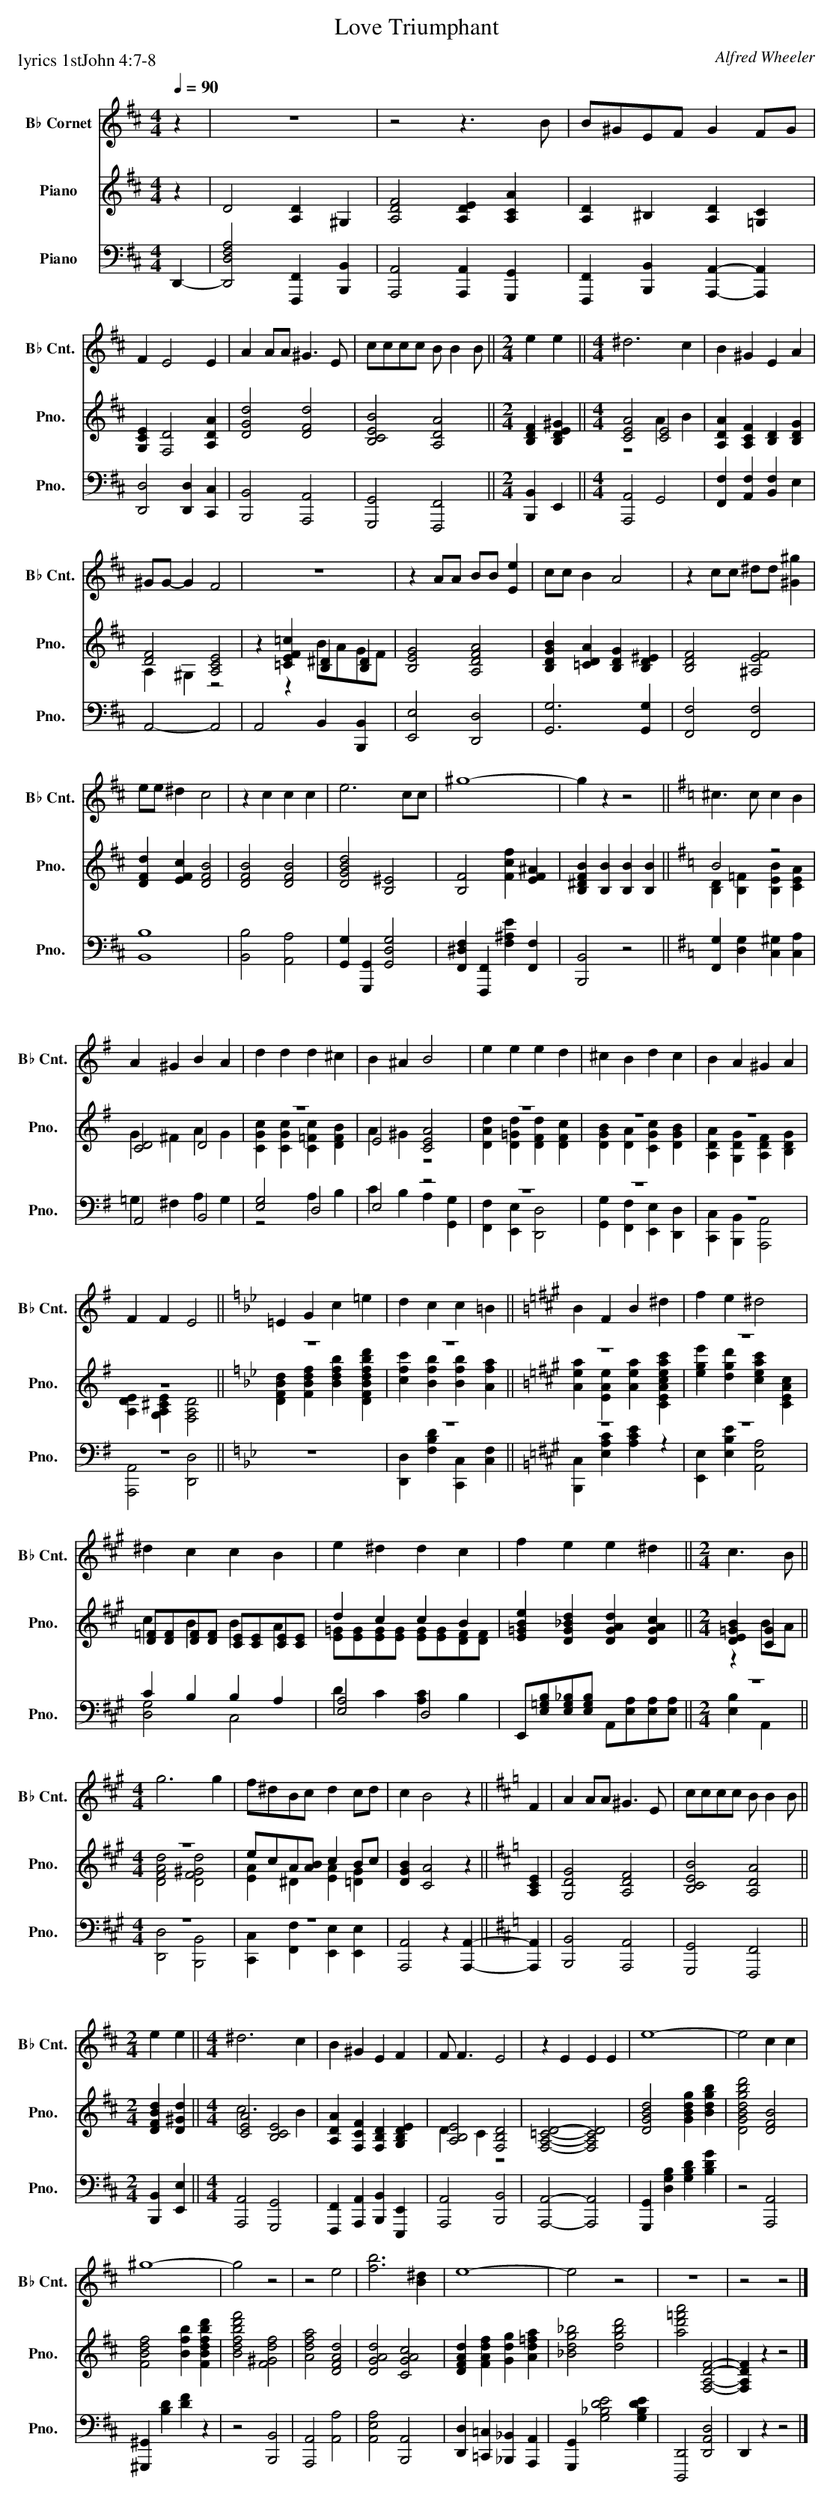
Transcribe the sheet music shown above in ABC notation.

X:1
T:Love Triumphant
C:Alfred Wheeler
P:lyrics 1stJohn 4:7-8
%%score 1 ( 2 3 ) ( 4 5 )
L:1/4
Q:1/4=90
M:4/4
K:D
V:1 treble transpose=-2 nm="B♭ Cornet" snm="B♭ Cnt."
V:2 treble nm="Piano" snm="Pno."
V:3 treble
V:4 bass nm="Piano" snm="Pno."
V:5 bass
V:1
[K:D] z | z4 | z2 z3/2 B/ | B/^G/E/F/ G F/G/ |$ F E2 E | A A/A/ ^G3/2 E/ | c/c/c/c/ B/ B B/ ||
[M:2/4] e e ||[M:4/4] ^d3 c | B ^G E A |$ ^G/G/- G F2 | z4 | z A/A/ B/B/ [Ee] | c/c/ B A2 |
z c/c/ ^d/d/ [^G^g] |$ e/e/ ^d c2 | z c c c | e3 c/c/ | ^g4- | g z z2 ||[K:G] ^c3/2 c/ c B |$
A ^G B A | d d d ^c | B ^A B2 | e e e d | ^c B d c | B A ^G A |$ F F E2 ||[K:Bb] =E G c =e |
d c c =B ||[K:A] B F B ^d | f e ^d2 |$ ^d c c B | e ^d d c | f e e ^d ||[M:2/4] c3/2 B/ ||$
[M:4/4] g3 g | f/^d/B/c/ d c/d/ | c B2 z ||[K:D] F | A A/A/ ^G3/2 E/ | c/c/c/c/ B/ B B/ ||$
[M:2/4] e e ||[M:4/4] ^d3 c | B ^G E F | F/ F3/2 E2 | z E E E | e4- | e2 c c |$ ^g4- | g2 z2 |
z2 e2 | [fb]3 [B^d] | e4- | e2 z2 | z4 | z2 z2 |]
V:2
z | D2 [A,D] ^G, | [A,DF]2 [A,DE] [A,CA] | [A,D] ^B, [A,D] [=G,C] |$ [G,CE] [F,D]2 [A,DA] |
[DGd]2 [DFd]2 | [B,CEB]2 [A,DA]2 ||[M:2/4] [B,DF] [B,DE^G] ||[M:4/4] [CEA]2 [CE]2 |
[A,DA] [A,CF] [B,D] [B,DG] |$ [DF]2 [A,CE]2 | z [=CEF=c] [B,^D] [B,D] | [B,EG]2 [A,DFA]2 |
[B,DGB] [=CDA] [B,DG] [B,D^E] | [B,DF]2 [^A,EF]2 |$ [DFd] [EFc] [DFB]2 | [DFB]2 [DFB]2 |
[DGBd]2 [B,^E]2 | [B,F]2 [Fcf] [EF^A] | [B,^DFB] [B,B] [B,B] [B,B] ||[K:G] B2 z2 |$ [CD]2 D2 |
z4 | E2 [CEA]2 | z4 | z4 | z4 |$ z4 ||[K:Bb] z4 | z4 ||[K:A] z4 | z4 |$
[D=F]/[DF]/[DF]/[DF]/ [CE]/[CE]/[CE]/[CE]/ | d c c B | [E=GBe] [DG_Bd] [DGAd] [DGAc] ||
[M:2/4] [DE=GB] [CG] ||$[M:4/4] z4 | e/c/A/[AB]/ c B/c/ | [DGB] [CA]2 z ||[K:D] [A,CE] |
[G,DG]2 [A,DF]2 | [B,CEB]2 [A,DA]2 ||$[M:2/4] [DFBd] [D^Gd] ||[M:4/4] [CEA]2 [B,CE]2 |
[A,DA] [F,CF] [F,B,D] [G,B,DE] | [A,B,E]2 [F,B,D]2 | [F,A,=CD]2- [F,A,CD]2 |
[DGBd]2 [GBdg] [Bdgb] | [DGBdgbd']2 [DFB]2 |$ [FBdf]2 [Bfb] [FBdfbd'] | [Bdfbd'f']2 [F^Gdf]2 |
[Adfa]2 [DFAd]2 | [DGAd]2 [CGAc]2 | [DFAd] [FAdf] [Gdg] [Ad=fa] | [_Bdg_b]2 [dgbd']2 |
[ad'=f'a']2 [F,A,DF]2- | [F,A,DF] z z2 |]
V:3
x | x4 | x4 | x4 |$ x4 | x4 | x4 ||[M:2/4] x2 ||[M:4/4] z2 A B | x4 |$ A, ^G, z2 | z z B/A/G/F/ |
x4 | x4 | x4 |$ x4 | x4 | x4 | x4 | x4 ||[K:G] [B,D] [B,=F] [B,EB] [CEA] |$ G ^F A G |
[CGc] [CGc] [C=Fc] [DFB] | A ^G z2 | [DAd] [D=Gd] [DFd] [DFc] | [DGB] [DA] [CGc] [DGB] |
[A,DA] [G,DG] [A,DF] [B,DG] |$ [A,DE] [G,A,^CE] [F,A,D]2 ||
[K:Bb] [DFBd] [FBdf] [Bdfb] [DFBdfbd'] | [cfc'] [Bfb] [Bfb] [Afa] ||
[K:A] [Aea] [EAe] [Aea] [CEAceac'] | [ege'] [dgd'] [ceac'] [CEAc] |$ c B B A |
[E=G]/[EG]/[EG]/[EG]/ [EG]/[EG]/[DF]/[DF]/ | x4 ||[M:2/4] z B/A/ ||$[M:4/4] [DFAd]2 [DF^Gd]2 |
[EA] ^D [EA] [=DG] | x4 ||[K:D] x | x4 | x4 ||$[M:2/4] x2 ||[M:4/4] c3 B | x4 | D C z2 | x4 | x4 |
x4 |$ x4 | x4 | x4 | x4 | x4 | x4 | x4 | x4 |]
V:4
D,,- | [D,,D,F,A,]2 [F,,,F,,] [B,,,B,,] | [A,,,A,,]2 [A,,,A,,] [G,,,G,,] |
[F,,,F,,] [B,,,B,,] [A,,,A,,]- [A,,,A,,] |$ [D,,D,]2 [D,,D,] [C,,C,] | [B,,,B,,]2 [A,,,A,,]2 |
[G,,,G,,]2 [F,,,F,,]2 ||[M:2/4] [B,,,B,,] E,, ||[M:4/4] [A,,,A,,]2 G,,2 |
[F,,F,] [A,,F,] [B,,F,] E, |$ A,,2- A,,2 | A,,2 B,, [B,,,B,,] | [E,,E,]2 [D,,D,]2 |
[G,,G,]3 [G,,G,] | [F,,F,]2 [F,,F,]2 |$ [B,,B,]4 | [B,,B,]2 [A,,A,]2 |
[G,,G,] [G,,,G,,] [G,,D,G,]2 | [F,,^D,F,] [F,,,F,,] [F,^A,E] [F,,F,] | [B,,,B,,]2 z2 ||
[K:G] [F,,G,] [D,G,] [C,^G,] [C,A,] |$ A,,2 B,,2 | [E,G,]2 D,2 | E,2 z2 | z4 | z4 | z4 |$ z4 ||
[K:Bb] z4 | z4 ||[K:A] z4 | z4 |$ C B, B, A, | [E,A,]2 D,2 |
E,,/[E,=G,B,]/[E,G,_B,]/[E,G,B,]/ A,,/[E,A,]/[E,A,]/[E,A,]/ ||[M:2/4] z2 ||$[M:4/4] z4 | z4 |
[A,,,A,,]2 z [A,,,A,,]- ||[K:D] [A,,,A,,] | [B,,,B,,]2 [A,,,A,,]2 | [G,,,G,,]2 [F,,,F,,]2 ||$
[M:2/4] [B,,,B,,] [E,,E,] ||[M:4/4] [A,,,A,,]2 [G,,,G,,]2 |
[F,,,F,,] [A,,,A,,] [B,,,B,,] [E,,,E,,] | [A,,,A,,]2 [B,,,B,,]2 | [A,,,A,,]2- [A,,,A,,]2 |
[G,,,G,,] [D,G,B,] [G,B,D] [B,DG] | z2 [A,,,A,,]2 |$ [^G,,,^G,,] [B,D] [DF] z | z2 [B,,,B,,]2 |
[A,,,A,,]2 [A,,A,]2 | [A,,E,A,]2 [B,,,A,,]2 | [D,,D,] [=C,,=C,] [_B,,,_B,,] [A,,,A,,] |
[G,,,G,,] [G,_B,DE]2 [G,B,DE] | [D,,,D,,]2 [D,,A,,D,]2 | D,, z z2 |]
V:5
x | x4 | x4 | x4 |$ x4 | x4 | x4 ||[M:2/4] x2 ||[M:4/4] x4 | x4 |$ x4 | x4 | x4 | x4 | x4 |$ x4 |
x4 | x4 | x4 | x4 ||[K:G] x4 |$ =G, ^F, A, G, | z2 A, B, | C B, A, [G,,G,] |
[F,,F,] [E,,E,] [D,,D,]2 | [G,,G,] [F,,F,] [E,,E,] [D,,D,] | [C,,C,] [B,,,B,,] [A,,,A,,]2 |$
[A,,,A,,]2 [D,,D,]2 ||[K:Bb] x4 | [D,,D,] [F,B,D] [C,,C,] [C,F,] ||
[K:A] [B,,,C,] [E,A,C] [A,CE] z | [E,,E,] [E,B,E] [A,,E,A,]2 |$ [D,G,]2 C,2 | D C [A,C] B, | x4 ||
[M:2/4] [E,B,] A,, ||$[M:4/4] [D,,D,]2 [B,,,B,,]2 | [C,,C,] [F,,F,] [E,,E,] [E,,E,] | x4 ||
[K:D] x | x4 | x4 ||$[M:2/4] x2 ||[M:4/4] x4 | x4 | x4 | x4 | x4 | x4 |$ x4 | x4 | x4 | x4 | x4 |
x4 | x4 | x4 |]
